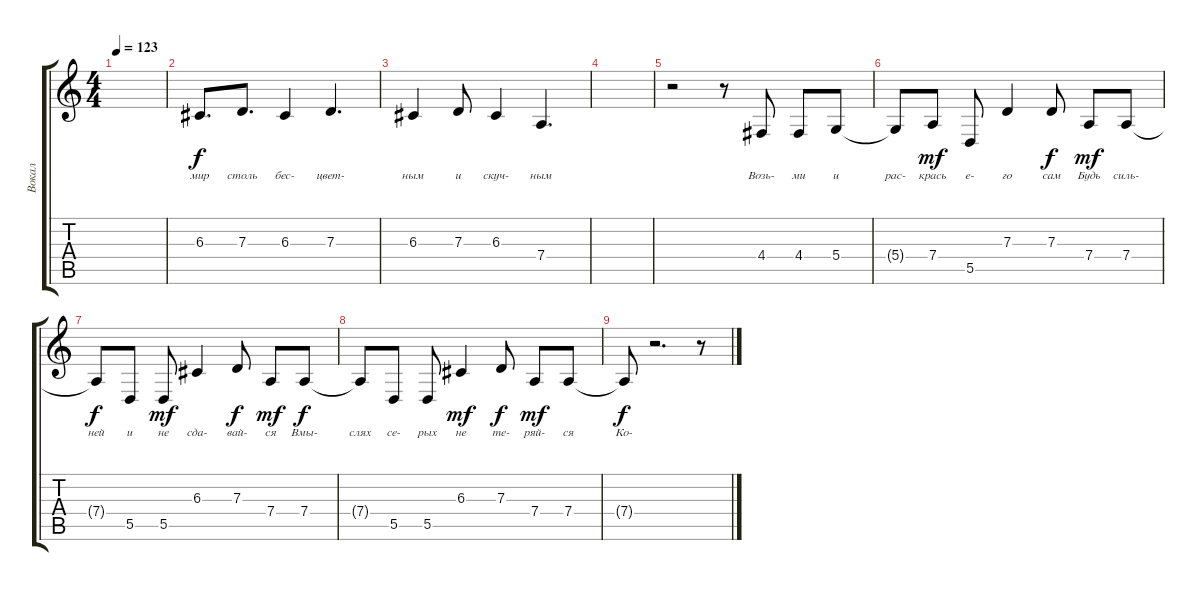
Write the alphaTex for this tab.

\track ("Вокал" "Вокал") {instrument lead2sawtooth}
\staff {score tabs}
\tuning (E4 B3 G3 D3 A2 E2) {hide}
\ts (4 4)
\tempo 123
\clef g2
\ks c
|
6.3.8{d lyrics (0 "мир") lyrics (1 "") lyrics (2 "") lyrics (3 "") lyrics (4 "")} 7.3.8{d lyrics (0 "столь") lyrics (1 "") lyrics (2 "") lyrics (3 "") lyrics (4 "")} 6.3.4{lyrics (0 "бес-") lyrics (1 "") lyrics (2 "") lyrics (3 "") lyrics (4 "")} 7.3.4{d lyrics (0 "цвет-") lyrics (1 "") lyrics (2 "") lyrics (3 "") lyrics (4 "")} |
6.3.4{lyrics (0 "ным") lyrics (1 "") lyrics (2 "") lyrics (3 "") lyrics (4 "")} 7.3.8{lyrics (0 "и") lyrics (1 "") lyrics (2 "") lyrics (3 "") lyrics (4 "")} 6.3.4{lyrics (0 "скуч-") lyrics (1 "") lyrics (2 "") lyrics (3 "") lyrics (4 "")} 7.4.4{d lyrics (0 "ным") lyrics (1 "") lyrics (2 "") lyrics (3 "") lyrics (4 "")} |
|
r.2 r.8 4.4.8{lyrics (0 "Возь-") lyrics (1 "") lyrics (2 "") lyrics (3 "") lyrics (4 "")} 4.4.8{lyrics (0 "ми") lyrics (1 "") lyrics (2 "") lyrics (3 "") lyrics (4 "")} 5.4.8{lyrics (0 "и") lyrics (1 "") lyrics (2 "") lyrics (3 "") lyrics (4 "")} |
5.4{t}.8{lyrics (0 "рас-") lyrics (1 "") lyrics (2 "") lyrics (3 "") lyrics (4 "") dy f} 7.4.8{lyrics (0 "крась") lyrics (1 "") lyrics (2 "") lyrics (3 "") lyrics (4 "") dy mf} 5.5.8{lyrics (0 "е-") lyrics (1 "") lyrics (2 "") lyrics (3 "") lyrics (4 "")} 7.3.4{lyrics (0 "го") lyrics (1 "") lyrics (2 "") lyrics (3 "") lyrics (4 "")} 7.3.8{lyrics (0 "сам") lyrics (1 "") lyrics (2 "") lyrics (3 "") lyrics (4 "") dy f} 7.4.8{lyrics (0 "Будь") lyrics (1 "") lyrics (2 "") lyrics (3 "") lyrics (4 "") dy mf} 7.4.8{lyrics (0 "силь-") lyrics (1 "") lyrics (2 "") lyrics (3 "") lyrics (4 "")} |
7.4{t}.8{lyrics (0 "ней") lyrics (1 "") lyrics (2 "") lyrics (3 "") lyrics (4 "") dy f} 5.5.8{lyrics (0 "и") lyrics (1 "") lyrics (2 "") lyrics (3 "") lyrics (4 "")} 5.5.8{lyrics (0 "не") lyrics (1 "") lyrics (2 "") lyrics (3 "") lyrics (4 "") dy mf} 6.3.4{lyrics (0 "сда-") lyrics (1 "") lyrics (2 "") lyrics (3 "") lyrics (4 "")} 7.3.8{lyrics (0 "вай-") lyrics (1 "") lyrics (2 "") lyrics (3 "") lyrics (4 "") dy f} 7.4.8{lyrics (0 "ся") lyrics (1 "") lyrics (2 "") lyrics (3 "") lyrics (4 "") dy mf} 7.4.8{lyrics (0 "Вмы-") lyrics (1 "") lyrics (2 "") lyrics (3 "") lyrics (4 "") dy f} |
7.4{t}.8{lyrics (0 "слях") lyrics (1 "") lyrics (2 "") lyrics (3 "") lyrics (4 "")} 5.5.8{lyrics (0 "се-") lyrics (1 "") lyrics (2 "") lyrics (3 "") lyrics (4 "")} 5.5.8{lyrics (0 "рых") lyrics (1 "") lyrics (2 "") lyrics (3 "") lyrics (4 "")} 6.3.4{lyrics (0 "не") lyrics (1 "") lyrics (2 "") lyrics (3 "") lyrics (4 "") dy mf} 7.3.8{lyrics (0 "те-") lyrics (1 "") lyrics (2 "") lyrics (3 "") lyrics (4 "") dy f} 7.4.8{lyrics (0 "ряй-") lyrics (1 "") lyrics (2 "") lyrics (3 "") lyrics (4 "") dy mf} 7.4.8{lyrics (0 "ся") lyrics (1 "") lyrics (2 "") lyrics (3 "") lyrics (4 "")} |
7.4{t}.8{lyrics (0 "Ко-") lyrics (1 "") lyrics (2 "") lyrics (3 "") lyrics (4 "") dy f} r.2{d} r.8
